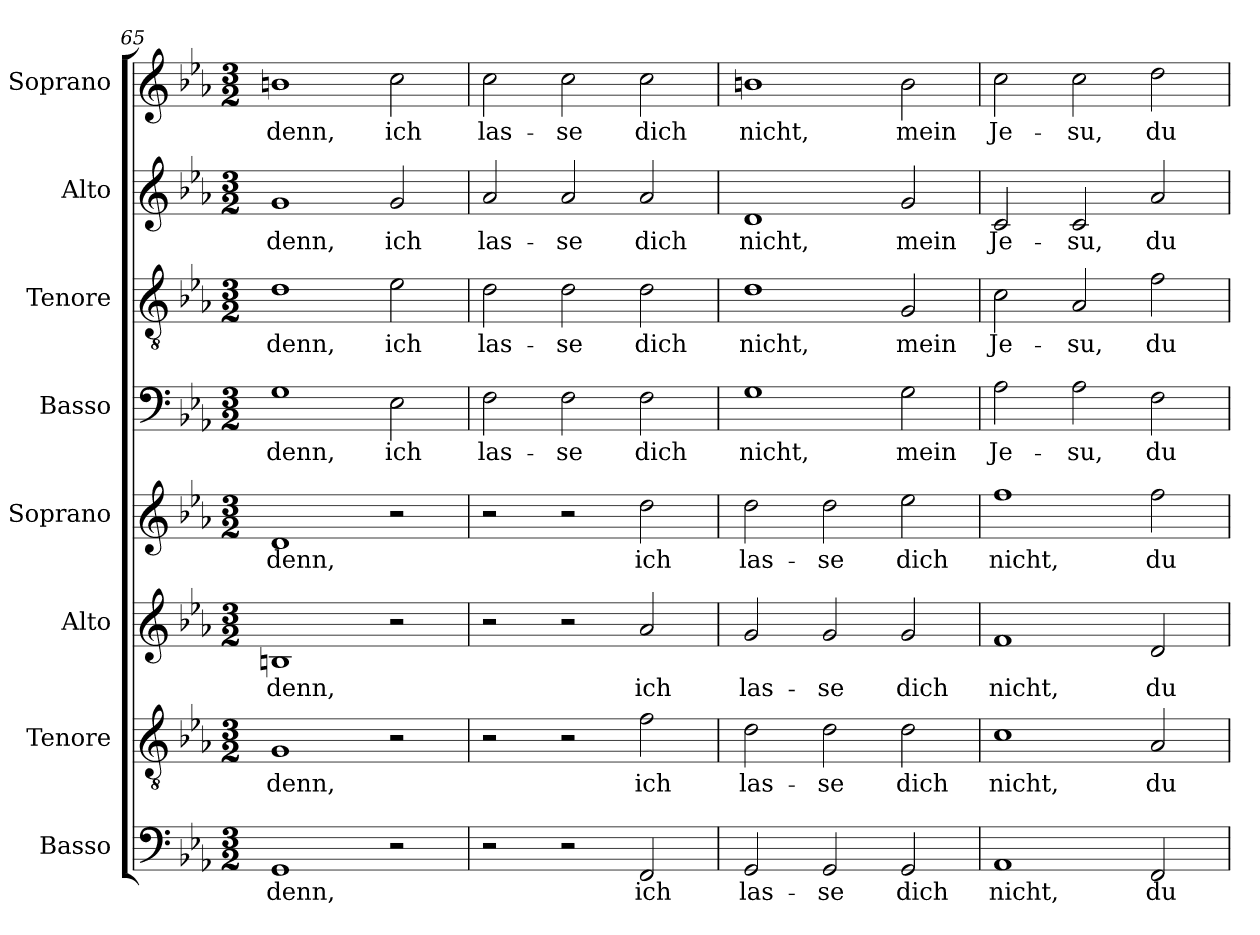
**kern	**text	**kern	**text	**kern	**text	**kern	**text	**kern	**text	**kern	**text	**kern	**text	**kern	**text
*part8	*part8	*part7	*part7	*part6	*part6	*part5	*part5	*part4	*part4	*part3	*part3	*part2	*part2	*part1	*part1
*staff8	*staff8	*staff7	*staff7	*staff6	*staff6	*staff5	*staff5	*staff4	*staff4	*staff3	*staff3	*staff2	*staff2	*staff1	*staff1
*I"Basso	*	*I"Tenore	*	*I"Alto	*	*I"Soprano	*	*I"Basso	*	*I"Tenore	*	*I"Alto	*	*I"Soprano	*
*I'B	*	*I'T	*	*I'A	*	*I'S	*	*I'B	*	*I'T	*	*I'A	*	*I'S	*
*clefF4	*	*clefGv2	*	*clefG2	*	*clefG2	*	*clefF4	*	*clefGv2	*	*clefG2	*	*clefG2	*
*k[b-e-a-]	*	*k[b-e-a-]	*	*k[b-e-a-]	*	*k[b-e-a-]	*	*k[b-e-a-]	*	*k[b-e-a-]	*	*k[b-e-a-]	*	*k[b-e-a-]	*
*E-:	*	*E-:	*	*E-:	*	*E-:	*	*E-:	*	*E-:	*	*E-:	*	*E-:	*
*M3/2	*	*M3/2	*	*M3/2	*	*M3/2	*	*M3/2	*	*M3/2	*	*M3/2	*	*M3/2	*
=65	=65	=65	=65	=65	=65	=65	=65	=65	=65	=65	=65	=65	=65	=65	=65
1GG	denn,	1G	denn,	1Bn	denn,	1d	denn,	1G	denn,	1d	denn,	1g	denn,	1bn	denn,
2r	.	2r	.	2r	.	2r	.	2E-\	ich	2e-\	ich	2g/	ich	2cc\	ich
=66	=66	=66	=66	=66	=66	=66	=66	=66	=66	=66	=66	=66	=66	=66	=66
2r	.	2r	.	2r	.	2r	.	2F\	las-	2d\	las-	2a-/	las-	2cc\	las-
2r	.	2r	.	2r	.	2r	.	2F\	-se	2d\	-se	2a-/	-se	2cc\	-se
2FF/	ich	2f\	ich	2a-/	ich	2dd\	ich	2F\	dich	2d\	dich	2a-/	dich	2cc\	dich
=67	=67	=67	=67	=67	=67	=67	=67	=67	=67	=67	=67	=67	=67	=67	=67
2GG/	las-	2d\	las-	2g/	las-	2dd\	las-	1G	nicht,	1d	nicht,	1d	nicht,	1bn	nicht,
2GG/	-se	2d\	-se	2g/	-se	2dd\	-se	.	.	.	.	.	.	.	.
2GG/	dich	2d\	dich	2g/	dich	2ee-\	dich	2G\	mein	2G/	mein	2g/	mein	2b\	mein
=68	=68	=68	=68	=68	=68	=68	=68	=68	=68	=68	=68	=68	=68	=68	=68
1AA-	nicht,	1c	nicht,	1f	nicht,	1ff	nicht,	2A-\	Je-	2c\	Je-	2c/	Je-	2cc\	Je-
.	.	.	.	.	.	.	.	2A-\	-su,	2A-/	-su,	2c/	-su,	2cc\	-su,
2FF/	du	2A-/	du	2d/	du	2ff\	du	2F\	du	2f\	du	2a-/	du	2dd\	du
=	=	=	=	=	=	=	=	=	=	=	=	=	=	=	=
*-	*-	*-	*-	*-	*-	*-	*-	*-	*-	*-	*-	*-	*-	*-	*-
